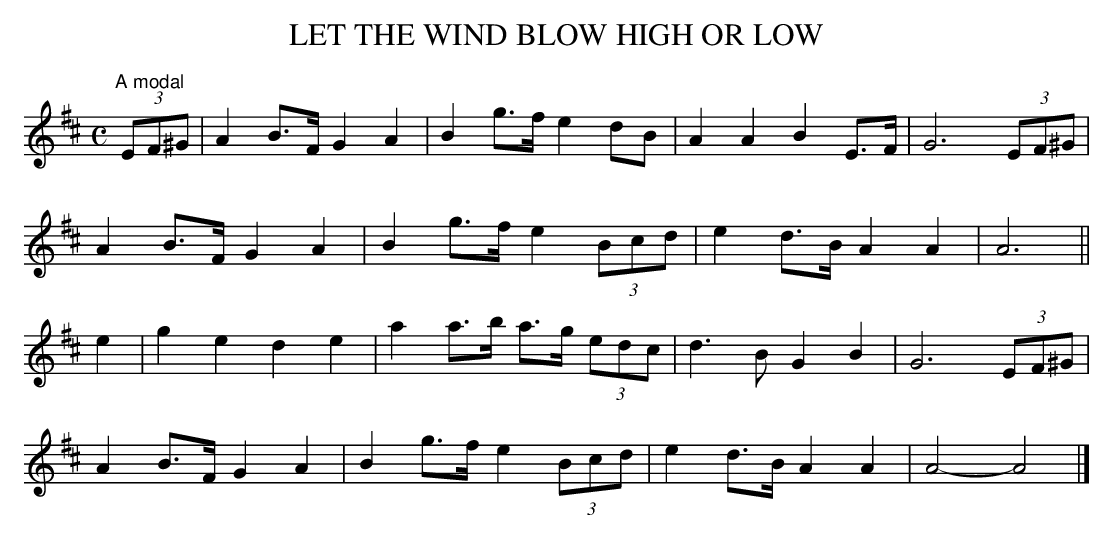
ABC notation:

X:1
T:LET THE WIND BLOW HIGH OR LOW
Y:"moderate"
M:C
L:1/8
K:D
"A modal"
(3EF^G|A2B>F G2A2|B2g>f e2dB|A2A2 B2E>F|G6 (3EF^G|
A2B>F G2A2|B2g>f e2 (3Bcd|e2d>B A2A2|A6||
e2|g2e2d2e2|a2a>b a>g (3edc|d3B G2B2|G6 (3EF^G|
A2B>F G2A2|B2g>f e2 (3Bcd|e2d>B A2A2|A4-A4|]
